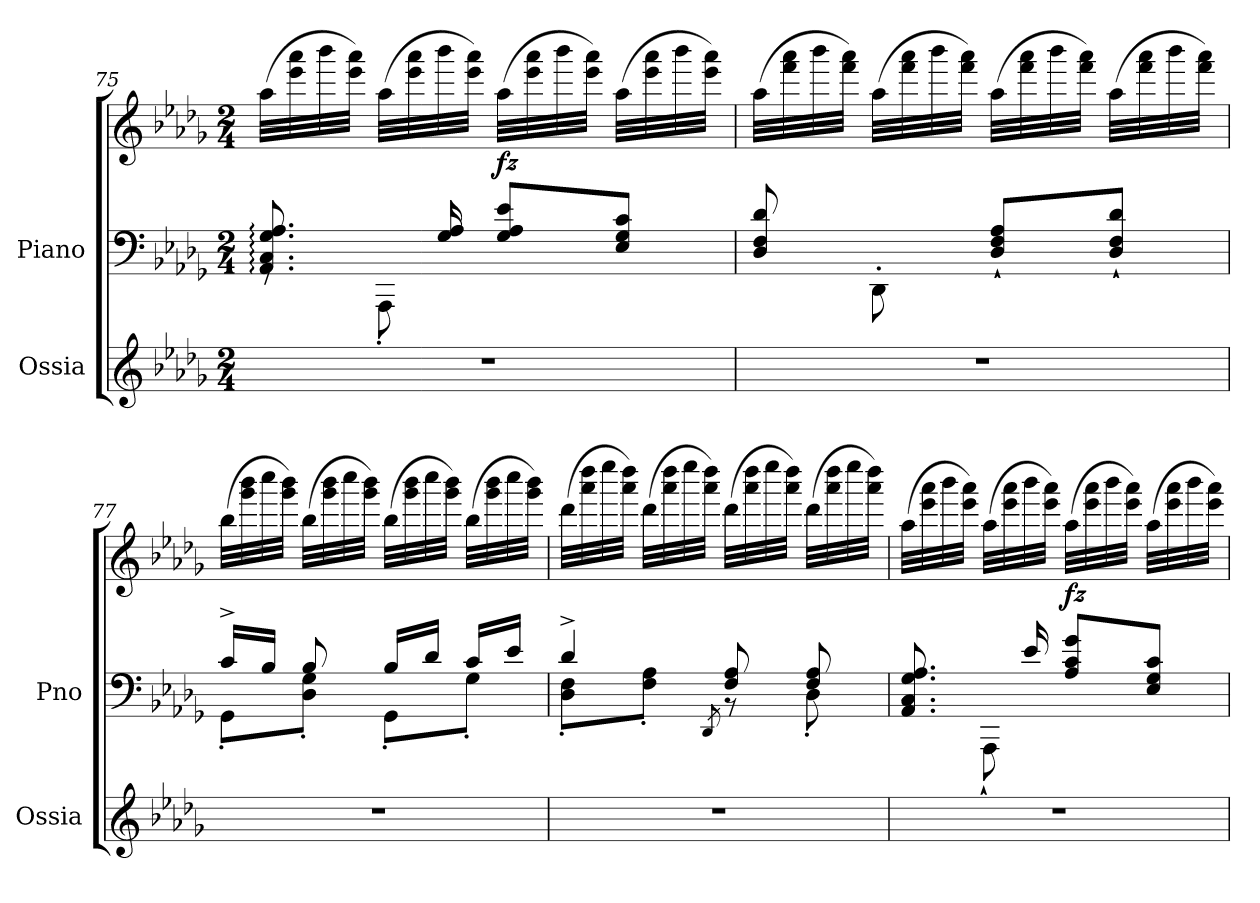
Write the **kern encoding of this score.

**kern	**kern	**kern	**dynam
*part2	*part1	*part1	*part1
*staff3	*staff2	*staff1	*staff1/2
*I"Ossia	*I"Piano	*	*
*I'Ossia	*I'Pno	*	*
!!LO:LB:g=z
*clefG2	*clefF4	*clefG2	*
*k[b-e-a-d-g-]	*k[b-e-a-d-g-]	*k[b-e-a-d-g-]	*
*M2/4	*M2/4	*M2/4	*
=75	=75	=75	=75
*	*^	*	*
2r	8.AA-/: 8.C/: 8.G-/: 8.A-/:	8rGG	(>32aa-\LLL	.
.	.	.	32eee-\ 32aaa-\	.
.	.	.	32bbb-\	.
.	.	.	32eee-\ 32aaa-\JJJ)	.
.	.	8AAA-'\	(>32aa-\LLL	.
.	.	.	32eee-\ 32aaa-\	.
.	16G-/ 16A-/	.	32bbb-\	.
.	.	.	32eee-\ 32aaa-\JJJ)	.
!	!	!	!	!LO:DY:a=2
.	8G-/ 8A-/ 8e-/L	4ryy	(>32aa-\LLL	fz
.	.	.	32eee-\ 32aaa-\	.
.	.	.	32bbb-\	.
.	.	.	32eee-\ 32aaa-\JJJ)	.
.	8E-/ 8G-/ 8c/J	.	(>32aa-\LLL	.
.	.	.	32eee-\ 32aaa-\	.
.	.	.	32bbb-\	.
.	.	.	32eee-\ 32aaa-\JJJ)	.
*	*v	*v	*	*
=76	=76	=76	=76
2r	8D-/ 8F/ 8d-/	(>32aa-\LLL	.
.	.	32fff\ 32aaa-\	.
.	.	32bbb-\	.
.	.	32fff\ 32aaa-\JJJ)	.
.	8DD-'\	(>32aa-\LLL	.
.	.	32fff\ 32aaa-\	.
.	.	32bbb-\	.
.	.	32fff\ 32aaa-\JJJ)	.
.	8D-/` 8F/` 8A-/`L	(>32aa-\LLL	.
.	.	32fff\ 32aaa-\	.
.	.	32bbb-\	.
.	.	32fff\ 32aaa-\JJJ)	.
.	8D-/` 8F/` 8d-/`J	(>32aa-\LLL	.
.	.	32fff\ 32aaa-\	.
.	.	32bbb-\	.
.	.	32fff\ 32aaa-\JJJ)	.
!!LO:LB:g=z
=77	=77	=77	=77
*	*^	*	*
2r	16c^/LL	8GG-:'\L	(>32bb-\LLL	.
.	.	.	32ggg-\ 32bbb-\	.
.	16B-/JJ	.	32cccc\	.
.	.	.	32ggg-\ 32bbb-\JJJ)	.
.	8B-/	8D-\' 8G-\'J	(>32bb-\LLL	.
.	.	.	32ggg-\ 32bbb-\	.
.	.	.	32cccc\	.
.	.	.	32ggg-\ 32bbb-\JJJ)	.
.	16B-/LL	8GG-'\L	(>32bb-\LLL	.
.	.	.	32ggg-\ 32bbb-\	.
.	16d-/JJ	.	32cccc\	.
.	.	.	32ggg-\ 32bbb-\JJJ)	.
.	16c/LL	8G-'\J	(>32bb-\LLL	.
.	.	.	32ggg-\ 32bbb-\	.
.	16e-/JJ	.	32cccc\	.
.	.	.	32ggg-\ 32bbb-\JJJ)	.
=78	=78	=78	=78	=78
2r	4d-^/	8D-\' 8F\'L	(>32ddd-\LLL	.
.	.	.	32aaa-\ 32dddd-\	.
.	.	.	32eeee-\	.
.	.	.	32aaa-\ 32dddd-\JJJ)	.
.	.	8F\' 8A-\'J	(>32ddd-\LLL	.
.	.	.	32aaa-\ 32dddd-\	.
.	.	.	32eeee-\	.
.	.	.	32aaa-\ 32dddd-\JJJ)	.
.	8qDD-/	.	.	.
.	8F/ 8A-/	8rBB	(>32ddd-\LLL	.
.	.	.	32aaa-\ 32dddd-\	.
.	.	.	32eeee-\	.
.	.	.	32aaa-\ 32dddd-\JJJ)	.
.	8F/ 8A-/	8D-'\	(>32ddd-\LLL	.
.	.	.	32aaa-\ 32dddd-\	.
.	.	.	32eeee-\	.
.	.	.	32aaa-\ 32dddd-\JJJ)	.
!!LO:PB:g=z
=79	=79	=79	=79	=79
2r	8.AA-/ 8.C/ 8.G-/ 8.A-/	8rBB	(>32aa-\LLL	.
.	.	.	32eee-\ 32aaa-\	.
.	.	.	32bbb-\	.
.	.	.	32eee-\ 32aaa-\JJJ)	.
.	.	8AAA-`\	(>32aa-\LLL	.
.	.	.	32eee-\ 32aaa-\	.
.	16e-/	.	32bbb-\	.
.	.	.	32eee-\ 32aaa-\JJJ)	.
!	!	!	!	!LO:DY:a=2
.	8A-/ 8c/ 8g-/L	4ryy	(>32aa-\LLL	fz
.	.	.	32eee-\ 32aaa-\	.
.	.	.	32bbb-\	.
.	.	.	32eee-\ 32aaa-\JJJ)	.
.	8E-/ 8G-/ 8c/J	.	(>32aa-\LLL	.
.	.	.	32eee-\ 32aaa-\	.
.	.	.	32bbb-\	.
.	.	.	32eee-\ 32aaa-\JJJ)	.
*	*v	*v	*	*
=	=	=	=
*-	*-	*-	*-
